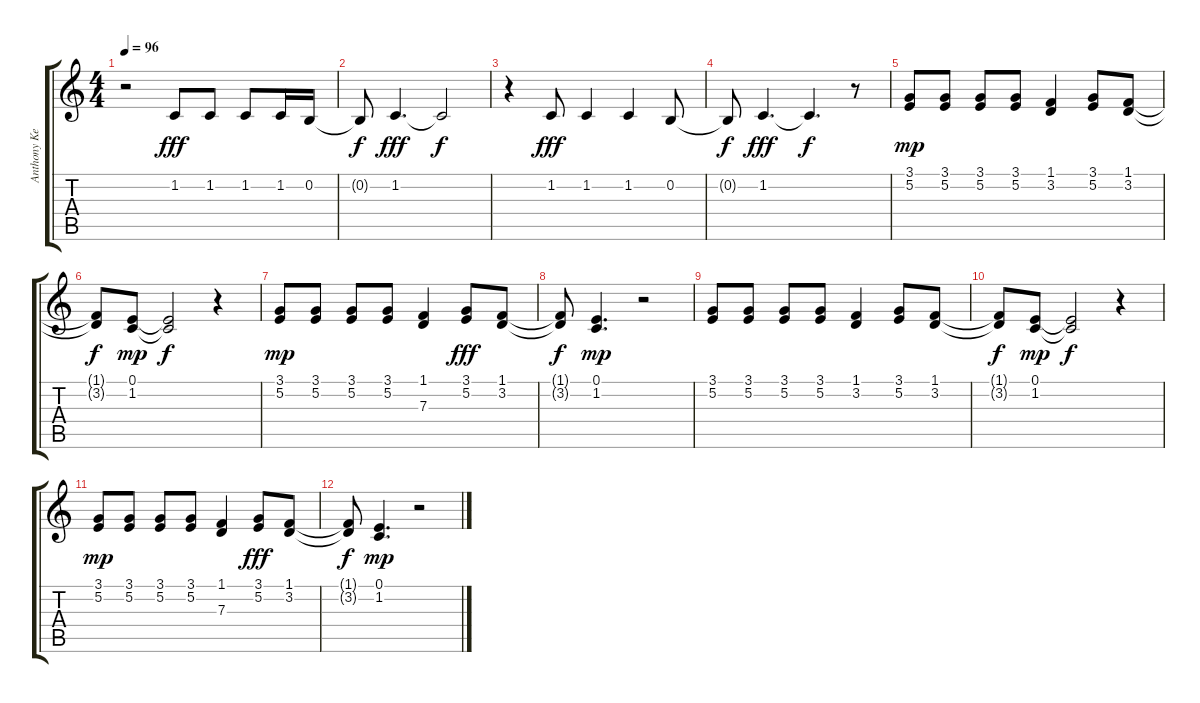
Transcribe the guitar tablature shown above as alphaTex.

\track ("Anthony Keidis (Vocals)" "Anthony Ke") {instrument altosax}
\staff {score tabs}
\tuning (E4 B3 G3 D3 A2 E2) {hide}
\ts (4 4)
\tempo 96
\clef g2
\ks c
r.2{dy fff} 1.2.8 1.2.8 1.2.8 1.2.16 0.2.16 |
0.2{t}.8{dy f} 1.2.4{d dy fff} 1.2{t}.2{dy f} |
r.4 1.2.8{dy fff} 1.2.4 1.2.4 0.2.8 |
0.2{t}.8{dy f} 1.2.4{d dy fff} 1.2{t}.4{d dy f} r.8 |
(3.1 5.2).8{dy mp} (3.1 5.2).8 (3.1 5.2).8 (3.1 5.2).8 (1.1 3.2).4 (3.1 5.2).8 (1.1 3.2).8 |
(1.1{t} 3.2{t}).8{dy f} (0.1 1.2).8{dy mp} (0.1{t} 1.2{t}).2{dy f} r.4 |
(3.1 5.2).8{dy mp} (3.1 5.2).8 (3.1 5.2).8 (3.1 5.2).8 (1.1 7.3).4 (3.1 5.2).8{dy fff} (1.1 3.2).8 |
(1.1{t} 3.2{t}).8{dy f} (0.1 1.2).4{d dy mp} r.2 |
(3.1 5.2).8 (3.1 5.2).8 (3.1 5.2).8 (3.1 5.2).8 (1.1 3.2).4 (3.1 5.2).8 (1.1 3.2).8 |
(1.1{t} 3.2{t}).8{dy f} (0.1 1.2).8{dy mp} (0.1{t} 1.2{t}).2{dy f} r.4 |
(3.1 5.2).8{dy mp} (3.1 5.2).8 (3.1 5.2).8 (3.1 5.2).8 (1.1 7.3).4 (3.1 5.2).8{dy fff} (1.1 3.2).8 |
(1.1{t} 3.2{t}).8{dy f} (0.1 1.2).4{d dy mp} r.2
